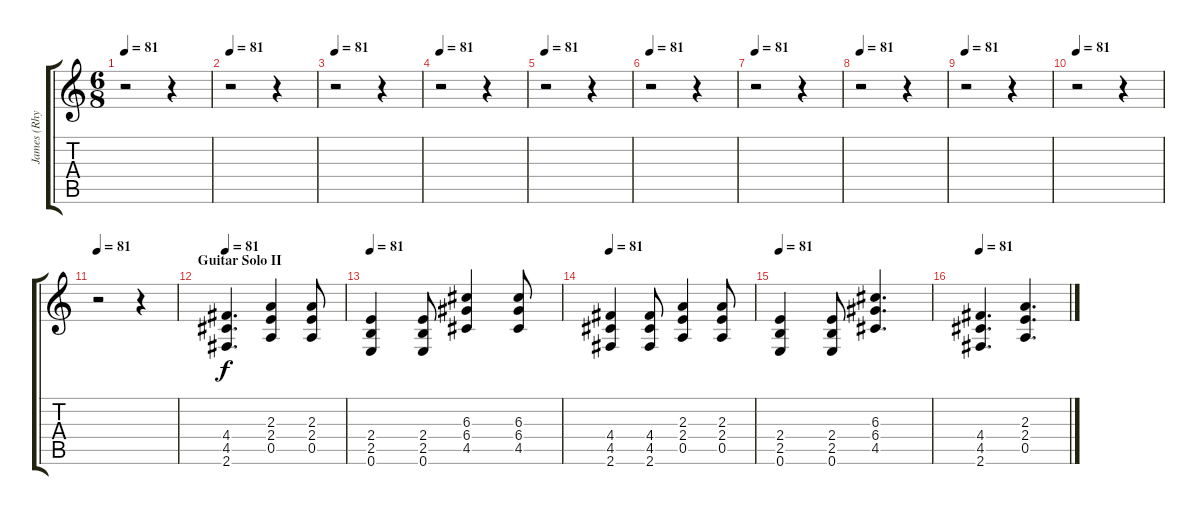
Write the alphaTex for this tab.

\track ("James (Rhythm Guitar)" "James (Rhy") {instrument distortionguitar}
\staff {score tabs}
\tuning (E4 B3 G3 D3 A2 E2) {hide}
\ts (6 8)
\tempo 81
\clef g2
\ks c
r.2{dy f} r.4 |
\tempo 81
r.2 r.4 |
\tempo 81
r.2 r.4 |
\tempo 81
r.2 r.4 |
\tempo 81
r.2 r.4 |
\tempo 81
r.2 r.4 |
\tempo 81
r.2 r.4 |
\tempo 81
r.2 r.4 |
\tempo 81
r.2 r.4 |
\tempo 81
r.2 r.4 |
\tempo 81
r.2 r.4 |
\section ("" "Guitar Solo II")
\tempo 81
(4.4 4.5 2.6).4{d volume 11} (2.3 2.4 0.5).4 (2.3 2.4 0.5).8 |
\tempo 81
(2.4 2.5 0.6).4 (2.4 2.5 0.6).8 (6.3 6.4 4.5).4 (6.3 6.4 4.5).8 |
\tempo 81
(4.4 4.5 2.6).4 (4.4 4.5 2.6).8 (2.3 2.4 0.5).4 (2.3 2.4 0.5).8 |
\tempo 81
(2.4 2.5 0.6).4 (2.4 2.5 0.6).8 (6.3 6.4 4.5).4{d} |
\tempo 81
(4.4 4.5 2.6).4{d} (2.3 2.4 0.5).4{d}
